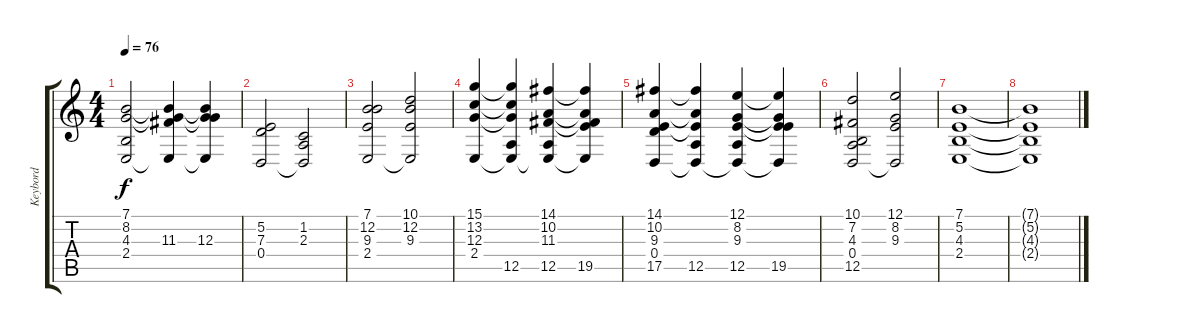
\track ("Keybord" "Keybord") {instrument synthstrings1}
\staff {score tabs}
\tuning (E4 B3 G3 D3 A2 E2) {hide}
\ts (4 4)
\tempo 76
\clef g2
\ks c
(7.1 8.2 4.3 2.4).2{dy f} (7.1{t} 8.2{t} 11.3 2.4{t}).4 (7.1{t} 8.2{t} 12.3 2.4{t}).4 |
(5.2 7.3 0.4).2 (1.2 2.3 0.4{t}).2 |
(7.1 12.2 9.3 2.4).2 (10.1 12.2 9.3 2.4{t}).2 |
(15.1 13.2 12.3 2.4).4 (15.1{t} 13.2{t} 12.3{t} 2.4{t} 12.5).4 (14.1 10.2 11.3 2.4{t} 12.5).4 (14.1{t} 10.2{t} 11.3{t} 2.4{t} 19.5).4 |
(14.1 10.2 9.3 0.4 17.5).4 (14.1{t} 10.2{t} 9.3{t} 0.4{t} 12.5).4 (12.1 8.2 9.3 0.4{t} 12.5).4 (12.1{t} 8.2{t} 9.3{t} 0.4{t} 19.5).4 |
(10.1 7.2 4.3 0.4 12.5).2 (12.1 8.2 9.3 0.4{t}).2 |
(7.1 5.2 4.3 2.4).1 |
(7.1{t} 5.2{t} 4.3{t} 2.4{t}).1
